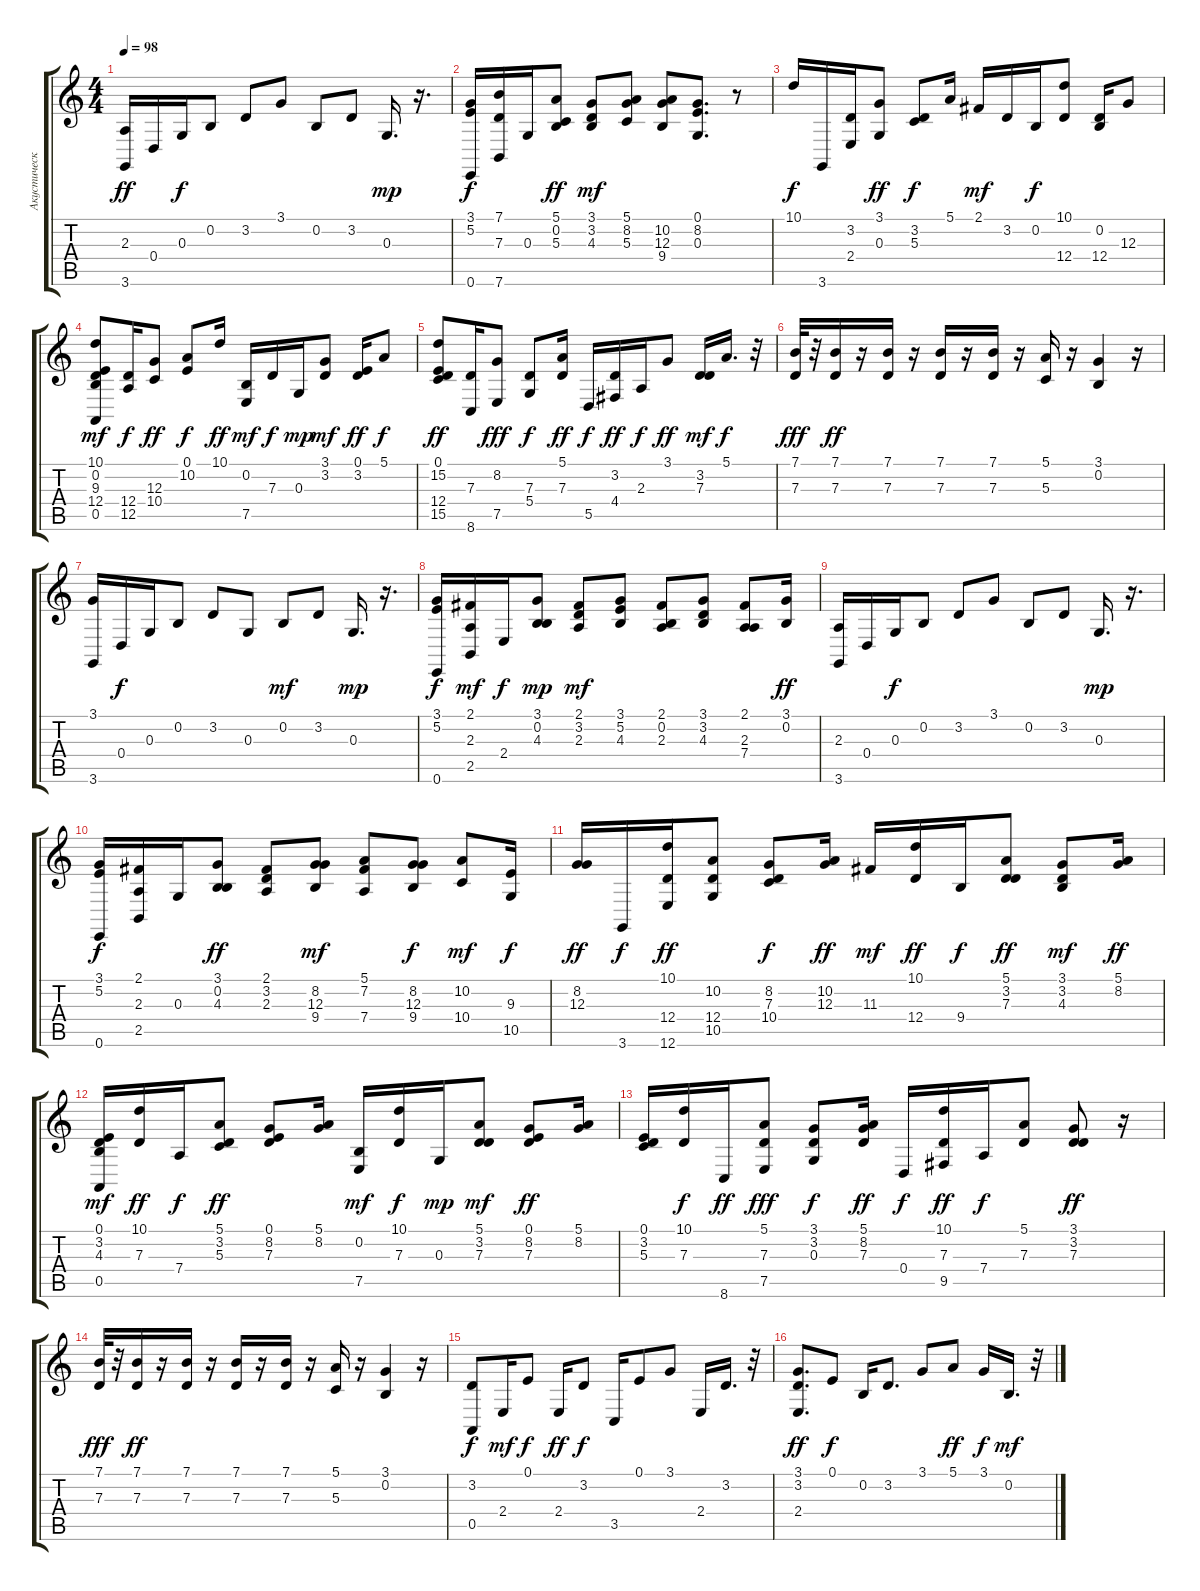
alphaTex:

\track ("Акустический Гранд Роял" "Акустическ") {instrument acousticgrandpiano}
\staff {score tabs}
\tuning (E4 B3 G3 D3 A2 E2) {hide}
\ts (4 4)
\tempo 98
\clef g2
\ks c
(2.3 3.6).16{dy ff} 0.4.16 0.3.16{dy f} 0.2.8 3.2.8 3.1.8 0.2.8 3.2.8 0.3.16{d dy mp} r.16{d} |
(3.1 5.2 0.6).16{dy f} (7.1 7.3 7.6).16 0.3.16 (5.1 0.2 5.3).8{dy ff} (3.1 3.2 4.3).8{dy mf} (5.1 8.2 5.3).8 (10.2 12.3 9.4).8 (0.1 8.2 0.3).8{d} r.8 |
10.1.16{dy f} 3.6.16 (3.2 2.4).16 (3.1 0.3).8{dy ff} (3.2 5.3).8{dy f} 5.1.16 2.1.16{dy mf} 3.2.16 0.2.16{dy f} (10.1 12.4).8 (0.2 12.4).16 12.3.8 |
(10.1 0.2 9.3 12.4 0.5).8{dy mf} (12.4 12.5).16{dy f} (12.3 10.4).8{dy ff} (0.1 10.2).8{dy f} 10.1.16{dy ff} (0.2 7.5).16{dy mf} 7.3.16{dy f} 0.3.16{dy mp} (3.1 3.2).8{dy mf} (0.1 3.2).16{dy ff} 5.1.8{dy f} |
(0.1 15.2 12.4 15.5).8{dy ff} (7.3 8.6).16 (8.2 7.5).8{dy fff} (7.3 5.4).8{dy f} (5.1 7.3).16{dy ff} 5.5.16{dy f} (3.2 4.4).16{dy ff} 2.3.16{dy f} 3.1.8{dy ff} (3.2 7.3).16{dy mf} 5.1.16{d dy f} r.32 |
(7.1 7.3).32{dy fff} r.32 (7.1 7.3).16{dy ff} r.16 (7.1 7.3).16 r.16 (7.1 7.3).16 r.16 (7.1 7.3).16 r.16 (5.1 5.3).16 r.16 (3.1 0.2).4 r.16 |
(3.1 3.6).16 0.4.16{dy f} 0.3.16 0.2.8 3.2.8 0.3.8 0.2.8{dy mf} 3.2.8 0.3.16{d dy mp} r.16{d} |
(3.1 5.2 0.6).16{dy f} (2.1 2.3 2.5).16{dy mf} 2.4.16{dy f} (3.1 0.2 4.3).8{dy mp} (2.1 3.2 2.3).8{dy mf} (3.1 5.2 4.3).8 (2.1 0.2 2.3).8 (3.1 3.2 4.3).8 (2.1 2.3 7.4).8 (3.1 0.2).16{dy ff} |
(2.3 3.6).16 0.4.16 0.3.16{dy f} 0.2.8 3.2.8 3.1.8 0.2.8 3.2.8 0.3.16{d dy mp} r.16{d} |
(3.1 5.2 0.6).16{dy f} (2.1 2.3 2.5).16 0.3.16 (3.1 0.2 4.3).8{dy ff} (2.1 3.2 2.3).8 (8.2 12.3 9.4).8{dy mf} (5.1 7.2 7.4).8 (8.2 12.3 9.4).8{dy f} (10.2 10.4).8{dy mf} (9.3 10.5).16{dy f} |
(8.2 12.3).16{dy ff} 3.6.16{dy f} (10.1 12.4 12.6).16{dy ff} (10.2 12.4 10.5).8 (8.2 7.3 10.4).8{dy f} (10.2 12.3).16{dy ff} 11.3.16{dy mf} (10.1 12.4).16{dy ff} 9.4.16{dy f} (5.1 3.2 7.3).8{dy ff} (3.1 3.2 4.3).8{dy mf} (5.1 8.2).16{dy ff} |
(0.1 3.2 4.3 0.5).16{dy mf} (10.1 7.3).16{dy ff} 7.4.16{dy f} (5.1 3.2 5.3).8{dy ff} (0.1 8.2 7.3).8 (5.1 8.2).16 (0.2 7.5).16{dy mf} (10.1 7.3).16{dy f} 0.3.16{dy mp} (5.1 3.2 7.3).8{dy mf} (0.1 8.2 7.3).8{dy ff} (5.1 8.2).16 |
(0.1 3.2 5.3).16 (10.1 7.3).16{dy f} 8.6.16{dy ff} (5.1 7.3 7.5).8{dy fff} (3.1 3.2 0.3).8{dy f} (5.1 8.2 7.3).16{dy ff} 0.4.16{dy f} (10.1 7.3 9.5).16{dy ff} 7.4.16{dy f} (5.1 7.3).8 (3.1 3.2 7.3).8{dy ff} r.16 |
(7.1 7.3).32{dy fff} r.32 (7.1 7.3).16{dy ff} r.16 (7.1 7.3).16 r.16 (7.1 7.3).16 r.16 (7.1 7.3).16 r.16 (5.1 5.3).16 r.16 (3.1 0.2).4 r.16 |
(3.2 0.5).8{dy f} 2.4.16{dy mf} 0.1.8{dy f} 2.4.16{dy ff} 3.2.8{dy f} 3.5.16 0.1.8 3.1.8 2.4.16 3.2.16{d} r.32 |
(3.1 3.2 2.4).8{d dy ff} 0.1.8{dy f} 0.2.16 3.2.8{d} 3.1.8 5.1.8{dy ff} 3.1.16{dy f} 0.2.16{d dy mf} r.32
